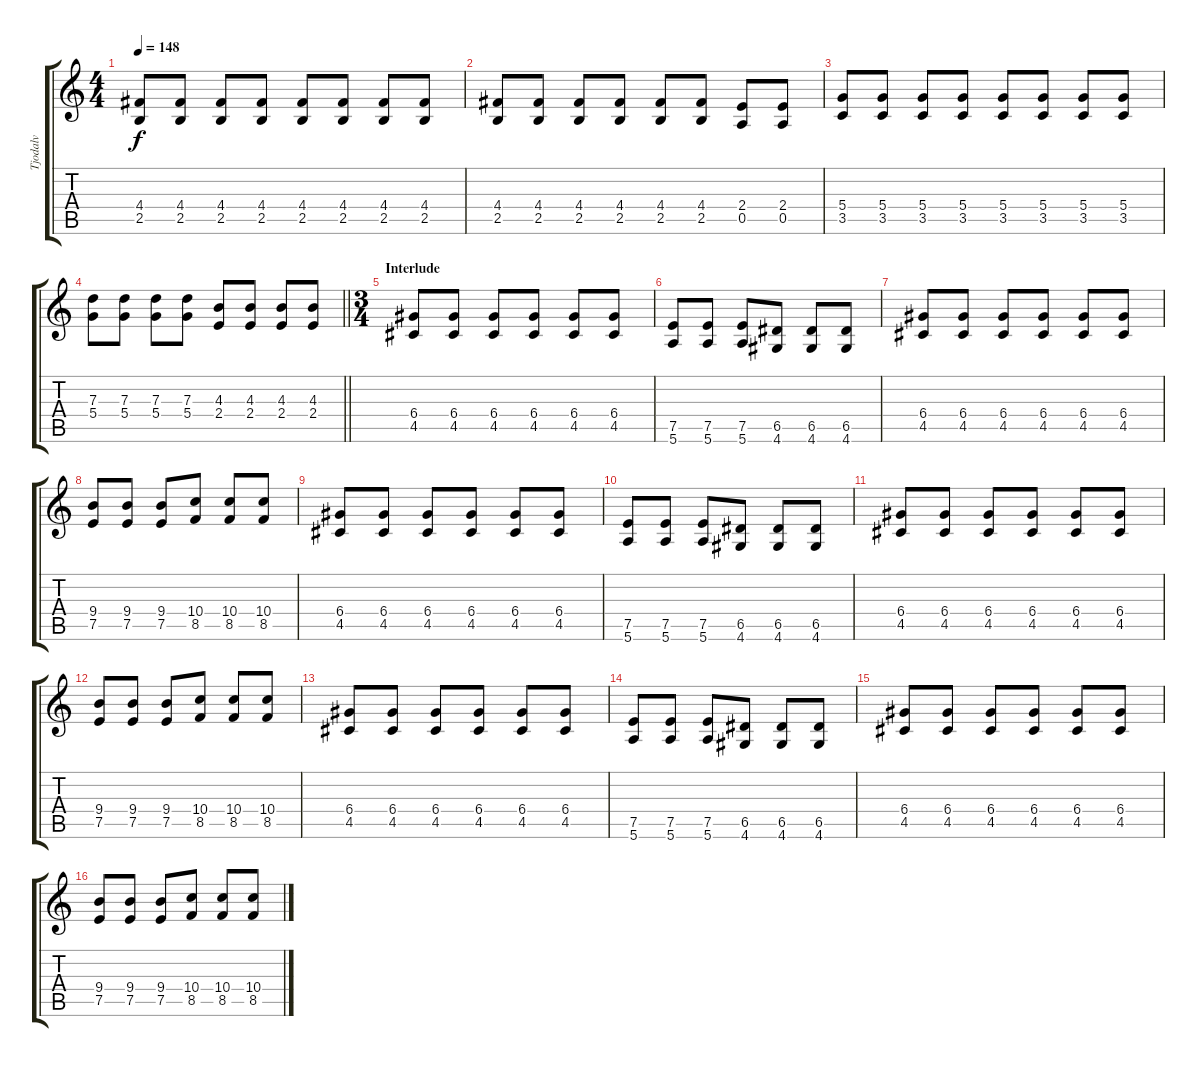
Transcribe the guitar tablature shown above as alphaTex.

\track ("Tjodalv" "Tjodalv") {instrument distortionguitar}
\staff {score tabs}
\tuning (E4 B3 G3 D3 A2 E2) {hide}
\ts (4 4)
\tempo 148
\clef g2
\ks c
(4.4 2.5).8{dy f} (4.4 2.5).8 (4.4 2.5).8 (4.4 2.5).8 (4.4 2.5).8 (4.4 2.5).8 (4.4 2.5).8 (4.4 2.5).8 |
(4.4 2.5).8 (4.4 2.5).8 (4.4 2.5).8 (4.4 2.5).8 (4.4 2.5).8 (4.4 2.5).8 (2.4 0.5).8 (2.4 0.5).8 |
(5.4 3.5).8 (5.4 3.5).8 (5.4 3.5).8 (5.4 3.5).8 (5.4 3.5).8 (5.4 3.5).8 (5.4 3.5).8 (5.4 3.5).8 |
\barLineRight lightlight
(7.3 5.4).8 (7.3 5.4).8 (7.3 5.4).8 (7.3 5.4).8 (4.3 2.4).8 (4.3 2.4).8 (4.3 2.4).8 (4.3 2.4).8 |
\ts (3 4)
\section ("" "Interlude")
(6.4 4.5).8 (6.4 4.5).8 (6.4 4.5).8 (6.4 4.5).8 (6.4 4.5).8 (6.4 4.5).8 |
(7.5 5.6).8 (7.5 5.6).8 (7.5 5.6).8 (6.5 4.6).8 (6.5 4.6).8 (6.5 4.6).8 |
(6.4 4.5).8 (6.4 4.5).8 (6.4 4.5).8 (6.4 4.5).8 (6.4 4.5).8 (6.4 4.5).8 |
(9.4 7.5).8 (9.4 7.5).8 (9.4 7.5).8 (10.4 8.5).8 (10.4 8.5).8 (10.4 8.5).8 |
(6.4 4.5).8 (6.4 4.5).8 (6.4 4.5).8 (6.4 4.5).8 (6.4 4.5).8 (6.4 4.5).8 |
(7.5 5.6).8 (7.5 5.6).8 (7.5 5.6).8 (6.5 4.6).8 (6.5 4.6).8 (6.5 4.6).8 |
(6.4 4.5).8 (6.4 4.5).8 (6.4 4.5).8 (6.4 4.5).8 (6.4 4.5).8 (6.4 4.5).8 |
(9.4 7.5).8 (9.4 7.5).8 (9.4 7.5).8 (10.4 8.5).8 (10.4 8.5).8 (10.4 8.5).8 |
(6.4 4.5).8 (6.4 4.5).8 (6.4 4.5).8 (6.4 4.5).8 (6.4 4.5).8 (6.4 4.5).8 |
(7.5 5.6).8 (7.5 5.6).8 (7.5 5.6).8 (6.5 4.6).8 (6.5 4.6).8 (6.5 4.6).8 |
(6.4 4.5).8 (6.4 4.5).8 (6.4 4.5).8 (6.4 4.5).8 (6.4 4.5).8 (6.4 4.5).8 |
(9.4 7.5).8 (9.4 7.5).8 (9.4 7.5).8 (10.4 8.5).8 (10.4 8.5).8 (10.4 8.5).8
